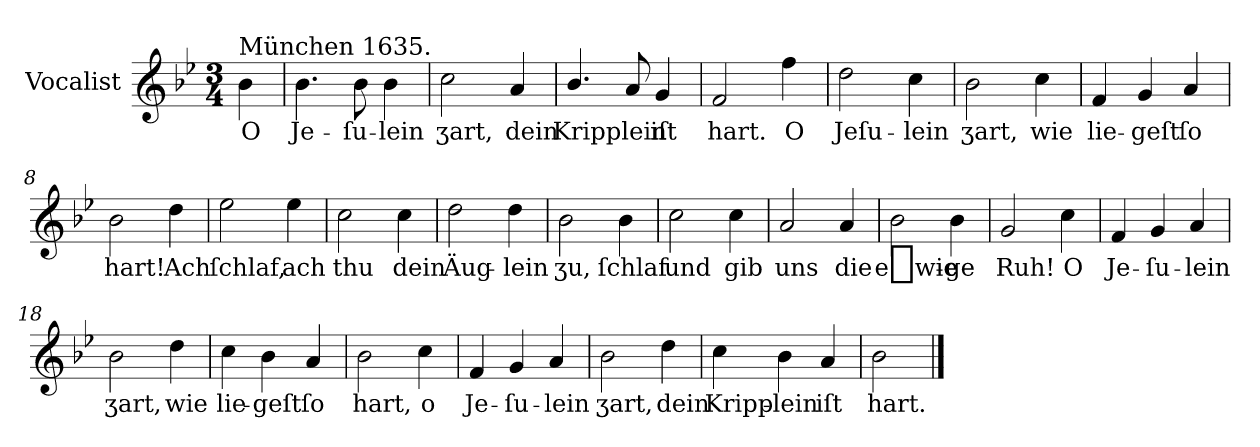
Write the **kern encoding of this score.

**kern	**text
*part1	*part1
*staff1	*staff1
*I"Vocalist	*
*k[b-e-]	*
*B-:	*
*M3/4	*
=	=
!LO:TX:a:t=München 1635.	!
4b-	O
=1	=1
4.b-	Je-
8b-	-ſu-
4b-	-lein
=2	=2
2cc	ʒart,
4a	dein
=3	=3
4.b-/	Kripplein
8a	.
4g	iſt
=4	=4
2f	hart.
4ff	O
=5	=5
2dd	Jeſu-
4cc	-lein
=6	=6
2b-	ʒart,
4cc	wie
=7	=7
4f	lie-
4g	-geſt
4a	ſo
=8	=8
2b-	hart!
4dd	Ach
=9	=9
2ee-	ſchlaf,
4ee-	ach
=10	=10
2cc	thu
4cc	dein
=11	=11
2dd	Äug-
4dd	-lein
=12	=12
2b-	ʒu,
4b-	ſchlaf
=13	=13
2cc	und
4cc	gib
=14	=14
2a	uns
4a	die
=15	=15
2b-	e_wie-
4b-	-ge
=16	=16
2g	Ruh!
4cc	O
=17	=17
4f	Je-
4g	-ſu-
4a	-lein
=18	=18
2b-	ʒart,
4dd	wie
=19	=19
4cc	lie-
4b-	-geſt
4a	ſo
=20	=20
2b-	hart,
4cc	o
=21	=21
4f	Je-
4g	-ſu-
4a	-lein
=22	=22
2b-	ʒart,
4dd	dein
=23	=23
4cc	Kripp-
4b-	-lein
4a	iſt
=24	=24
2b-	hart.
==	==
*-	*-
